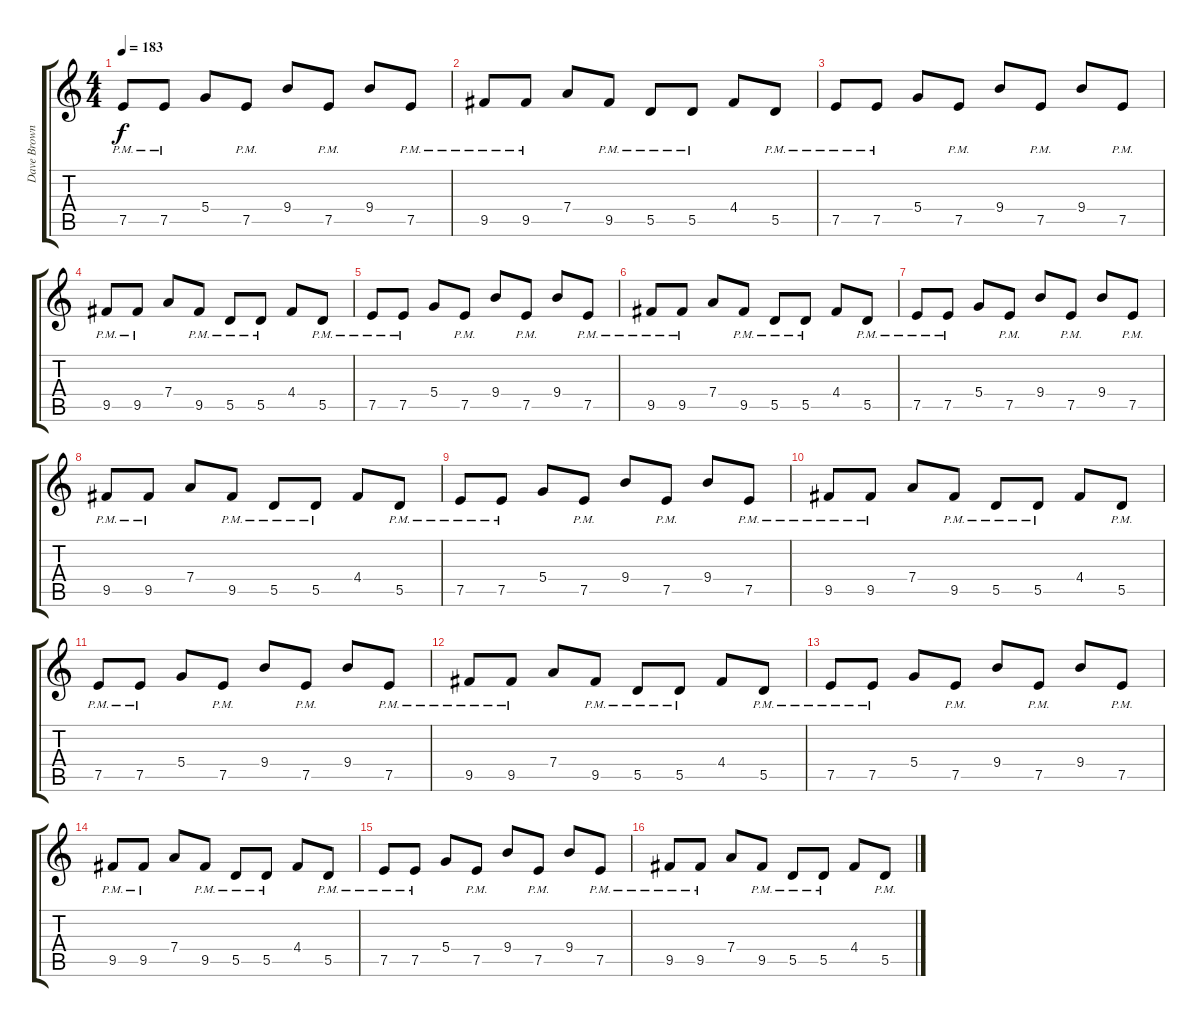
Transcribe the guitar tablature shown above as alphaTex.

\track ("Dave Brownsound" "Dave Brown") {instrument distortionguitar}
\staff {score tabs}
\tuning (E4 B3 G3 D3 A2 E2) {hide}
\ts (4 4)
\tempo 183
\clef g2
\ks c
7.5{pm}.8{dy f instrument distortionguitar} 7.5{pm}.8 5.4.8 7.5{pm}.8 9.4.8 7.5{pm}.8 9.4.8 7.5{pm}.8 |
9.5{pm}.8 9.5{pm}.8 7.4.8 9.5{pm}.8 5.5{pm}.8 5.5{pm}.8 4.4.8 5.5{pm}.8 |
7.5{pm}.8 7.5{pm}.8 5.4.8 7.5{pm}.8 9.4.8 7.5{pm}.8 9.4.8 7.5{pm}.8 |
9.5{pm}.8 9.5{pm}.8 7.4.8 9.5{pm}.8 5.5{pm}.8 5.5{pm}.8 4.4.8 5.5{pm}.8 |
7.5{pm}.8 7.5{pm}.8 5.4.8 7.5{pm}.8 9.4.8 7.5{pm}.8 9.4.8 7.5{pm}.8 |
9.5{pm}.8 9.5{pm}.8 7.4.8 9.5{pm}.8 5.5{pm}.8 5.5{pm}.8 4.4.8 5.5{pm}.8 |
7.5{pm}.8 7.5{pm}.8 5.4.8 7.5{pm}.8 9.4.8 7.5{pm}.8 9.4.8 7.5{pm}.8 |
9.5{pm}.8 9.5{pm}.8 7.4.8 9.5{pm}.8 5.5{pm}.8 5.5{pm}.8 4.4.8 5.5{pm}.8 |
7.5{pm}.8 7.5{pm}.8 5.4.8 7.5{pm}.8 9.4.8 7.5{pm}.8 9.4.8 7.5{pm}.8 |
9.5{pm}.8 9.5{pm}.8 7.4.8 9.5{pm}.8 5.5{pm}.8 5.5{pm}.8 4.4.8 5.5{pm}.8 |
7.5{pm}.8 7.5{pm}.8 5.4.8 7.5{pm}.8 9.4.8 7.5{pm}.8 9.4.8 7.5{pm}.8 |
9.5{pm}.8 9.5{pm}.8 7.4.8 9.5{pm}.8 5.5{pm}.8 5.5{pm}.8 4.4.8 5.5{pm}.8 |
7.5{pm}.8 7.5{pm}.8 5.4.8 7.5{pm}.8 9.4.8 7.5{pm}.8 9.4.8 7.5{pm}.8 |
9.5{pm}.8 9.5{pm}.8 7.4.8 9.5{pm}.8 5.5{pm}.8 5.5{pm}.8 4.4.8 5.5{pm}.8 |
7.5{pm}.8 7.5{pm}.8 5.4.8 7.5{pm}.8 9.4.8 7.5{pm}.8 9.4.8 7.5{pm}.8 |
9.5{pm}.8 9.5{pm}.8 7.4.8 9.5{pm}.8 5.5{pm}.8 5.5{pm}.8 4.4.8 5.5{pm}.8
